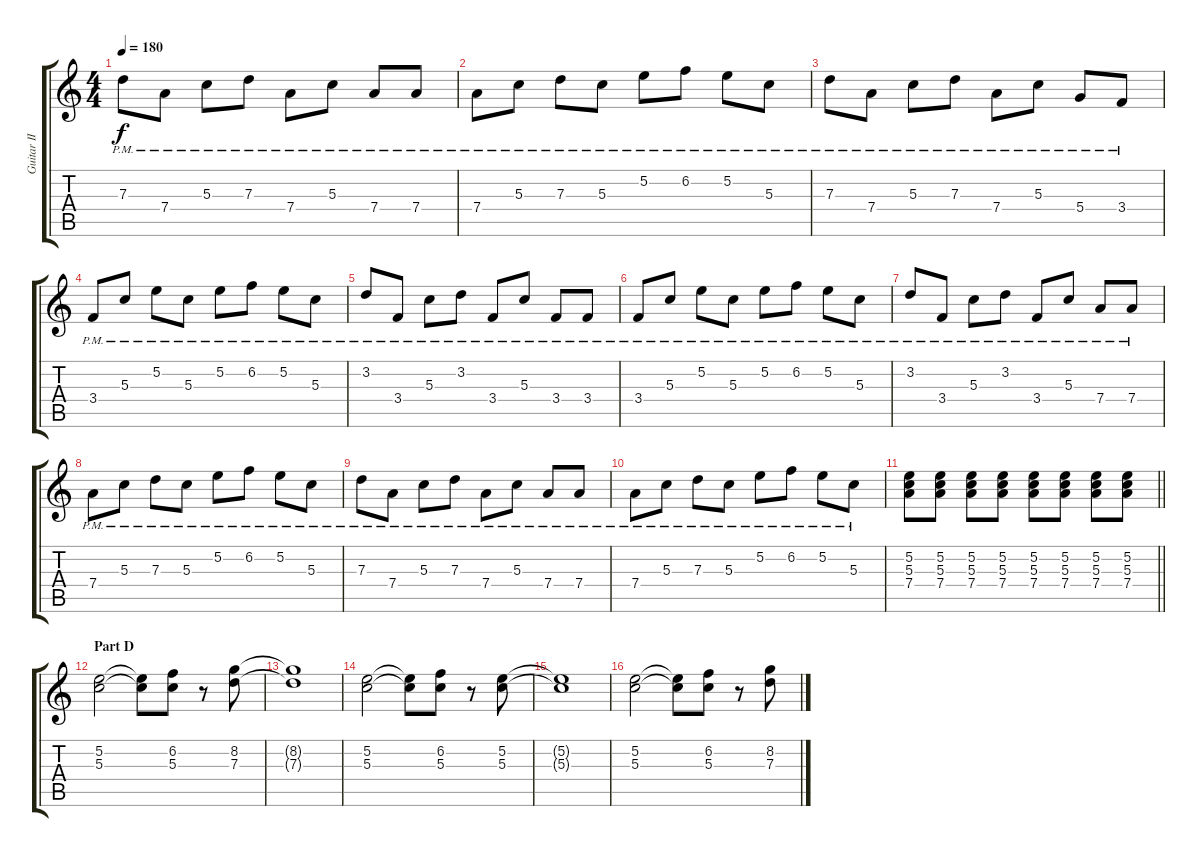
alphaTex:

\track ("Guitar II (Daita)" "Guitar II ") {instrument distortionguitar}
\staff {score tabs}
\tuning (E4 B3 G3 D3 A2 E2) {hide}
\ts (4 4)
\tempo 180
\clef g2
\ks c
7.3{pm}.8{dy f} 7.4{pm}.8 5.3{pm}.8 7.3{pm}.8 7.4{pm}.8 5.3{pm}.8 7.4{pm}.8 7.4{pm}.8 |
7.4{pm}.8 5.3{pm}.8 7.3{pm}.8 5.3{pm}.8 5.2{pm}.8 6.2{pm}.8 5.2{pm}.8 5.3{pm}.8 |
7.3{pm}.8 7.4{pm}.8 5.3{pm}.8 7.3{pm}.8 7.4{pm}.8 5.3{pm}.8 5.4{pm}.8 3.4{pm}.8 |
3.4{pm}.8 5.3{pm}.8 5.2{pm}.8 5.3{pm}.8 5.2{pm}.8 6.2{pm}.8 5.2{pm}.8 5.3{pm}.8 |
3.2{pm}.8 3.4{pm}.8 5.3{pm}.8 3.2{pm}.8 3.4{pm}.8 5.3{pm}.8 3.4{pm}.8 3.4{pm}.8 |
3.4{pm}.8 5.3{pm}.8 5.2{pm}.8 5.3{pm}.8 5.2{pm}.8 6.2{pm}.8 5.2{pm}.8 5.3{pm}.8 |
3.2{pm}.8 3.4{pm}.8 5.3{pm}.8 3.2{pm}.8 3.4{pm}.8 5.3{pm}.8 7.4{pm}.8 7.4{pm}.8 |
7.4{pm}.8 5.3{pm}.8 7.3{pm}.8 5.3{pm}.8 5.2{pm}.8 6.2{pm}.8 5.2{pm}.8 5.3{pm}.8 |
7.3{pm}.8 7.4{pm}.8 5.3{pm}.8 7.3{pm}.8 7.4{pm}.8 5.3{pm}.8 7.4{pm}.8 7.4{pm}.8 |
7.4{pm}.8 5.3{pm}.8 7.3{pm}.8 5.3{pm}.8 5.2{pm}.8 6.2{pm}.8 5.2{pm}.8 5.3{pm}.8 |
\barLineRight lightlight
(5.2 5.3 7.4).8 (5.2 5.3 7.4).8 (5.2 5.3 7.4).8 (5.2 5.3 7.4).8 (5.2 5.3 7.4).8 (5.2 5.3 7.4).8 (5.2 5.3 7.4).8 (5.2 5.3 7.4).8 |
\section ("" "Part D")
(5.2 5.3).2 (5.2{t} 5.3{t}).8 (6.2 5.3).8 r.8 (8.2 7.3).8 |
(8.2{t} 7.3{t}).1 |
(5.2 5.3).2 (5.2{t} 5.3{t}).8 (6.2 5.3).8 r.8 (5.2 5.3).8 |
(5.2{t} 5.3{t}).1 |
(5.2 5.3).2 (5.2{t} 5.3{t}).8 (6.2 5.3).8 r.8 (8.2 7.3).8
